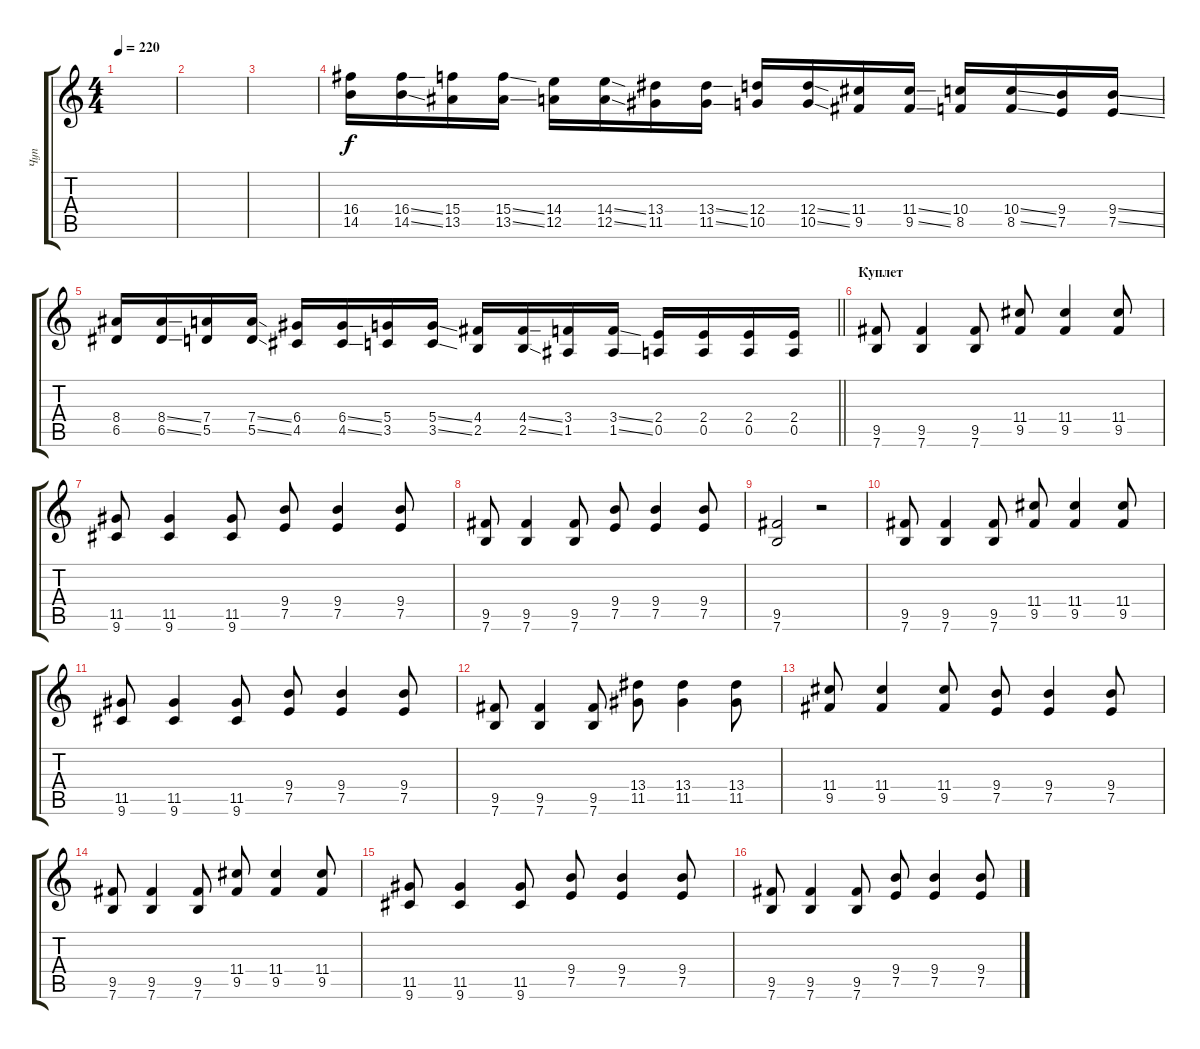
\track ("Чуп" "Чуп") {instrument overdrivenguitar}
\staff {score tabs}
\tuning (E4 B3 G3 D3 A2 E2) {hide}
\ts (4 4)
\tempo 220
\clef g2
\ks c
|
|
|
(16.4 14.5).16 (16.4{ss} 14.5{ss}).16 (15.4 13.5).16 (15.4{ss} 13.5{ss}).16 (14.4 12.5).16 (14.4{ss} 12.5{ss}).16 (13.4 11.5).16 (13.4{ss} 11.5{ss}).16 (12.4 10.5).16 (12.4{ss} 10.5{ss}).16 (11.4 9.5).16 (11.4{ss} 9.5{ss}).16 (10.4 8.5).16 (10.4{ss} 8.5{ss}).16 (9.4 7.5).16 (9.4{ss} 7.5{ss}).16 |
\barLineRight lightlight
(8.4 6.5).16 (8.4{ss} 6.5{ss}).16 (7.4 5.5).16 (7.4{ss} 5.5{ss}).16 (6.4 4.5).16 (6.4{ss} 4.5{ss}).16 (5.4 3.5).16 (5.4{ss} 3.5{ss}).16 (4.4 2.5).16 (4.4{ss} 2.5{ss}).16 (3.4 1.5).16 (3.4{ss} 1.5{ss}).16 (2.4 0.5).16 (2.4 0.5).16 (2.4 0.5).16 (2.4 0.5).16 |
\section ("" "Куплет")
(9.5 7.6).8 (9.5 7.6).4 (9.5 7.6).8 (11.4 9.5).8 (11.4 9.5).4 (11.4 9.5).8 |
(11.5 9.6).8 (11.5 9.6).4 (11.5 9.6).8 (9.4 7.5).8 (9.4 7.5).4 (9.4 7.5).8 |
(9.5 7.6).8 (9.5 7.6).4 (9.5 7.6).8 (9.4 7.5).8 (9.4 7.5).4 (9.4 7.5).8 |
(9.5 7.6).2 r.2 |
(9.5 7.6).8 (9.5 7.6).4 (9.5 7.6).8 (11.4 9.5).8 (11.4 9.5).4 (11.4 9.5).8 |
(11.5 9.6).8 (11.5 9.6).4 (11.5 9.6).8 (9.4 7.5).8 (9.4 7.5).4 (9.4 7.5).8 |
(9.5 7.6).8 (9.5 7.6).4 (9.5 7.6).8 (13.4 11.5).8 (13.4 11.5).4 (13.4 11.5).8 |
(11.4 9.5).8 (11.4 9.5).4 (11.4 9.5).8 (9.4 7.5).8 (9.4 7.5).4 (9.4 7.5).8 |
(9.5 7.6).8 (9.5 7.6).4 (9.5 7.6).8 (11.4 9.5).8 (11.4 9.5).4 (11.4 9.5).8 |
(11.5 9.6).8 (11.5 9.6).4 (11.5 9.6).8 (9.4 7.5).8 (9.4 7.5).4 (9.4 7.5).8 |
(9.5 7.6).8 (9.5 7.6).4 (9.5 7.6).8 (9.4 7.5).8 (9.4 7.5).4 (9.4 7.5).8
